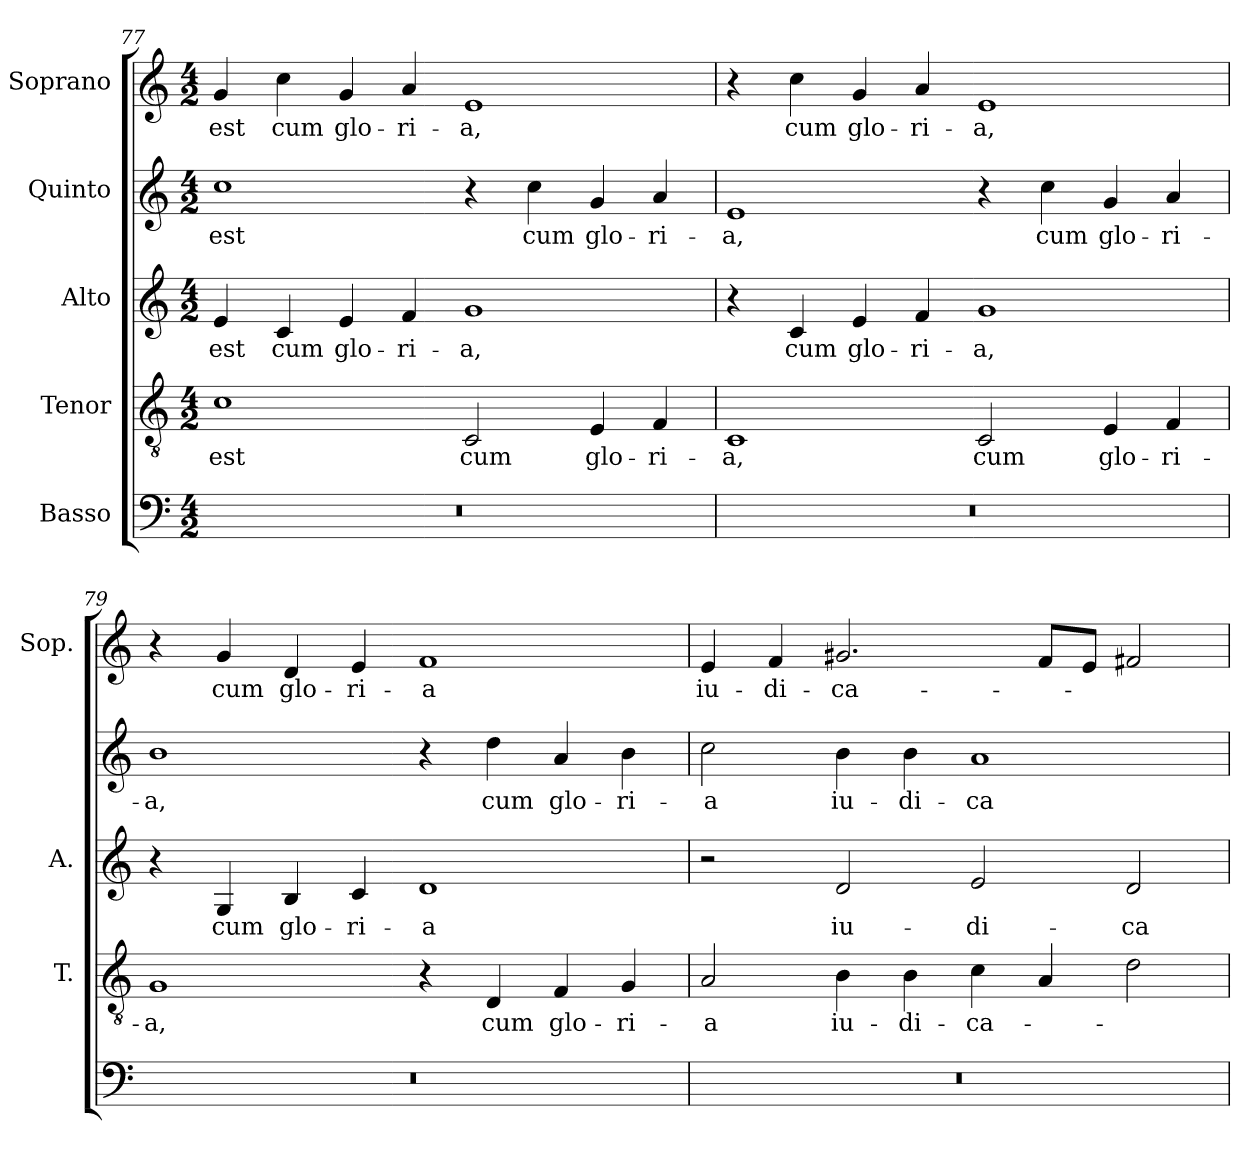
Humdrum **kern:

**kern	**kern	**text	**kern	**text	**kern	**text	**kern	**text
*part5	*part4	*part4	*part3	*part3	*part2	*part2	*part1	*part1
*staff5	*staff4	*staff4	*staff3	*staff3	*staff2	*staff2	*staff1	*staff1
*I"Basso	*I"Tenor	*	*I"Alto	*	*I"Quinto	*	*I"Soprano	*
*	*I'T.	*	*I'A.	*	*	*	*I'Sop.	*
*clefF4	*clefGv2	*	*clefG2	*	*clefG2	*	*clefG2	*
*	*ITrd7c12	*	*	*	*	*	*	*
*k[]	*k[]	*	*k[]	*	*k[]	*	*k[]	*
*C:	*C:	*	*C:	*	*C:	*	*C:	*
*M4/2	*M4/2	*	*M4/2	*	*M4/2	*	*M4/2	*
=77	=77	=77	=77	=77	=77	=77	=77	=77
!LO:N:vis=1	!	!	!	!	!	!	!	!
!	!	!LO:LY:b:color=#000000	!	!	!	!	!	!
!	!	!	!	!LO:LY:b:color=#000000	!	!	!	!
!	!	!	!	!	!	!LO:LY:b:color=#000000	!	!
!	!	!	!	!	!	!	!	!LO:LY:b:color=#000000
0r	1Ci	est	4ei/	est	1cci	est	4gi/	est
!	!	!	!	!LO:LY:b:color=#000000	!	!	!	!
!	!	!	!	!	!	!	!	!LO:LY:b:color=#000000
.	.	.	4ci/	cum	.	.	4cci\	cum
!	!	!	!	!LO:LY:b:color=#000000	!	!	!	!
!	!	!	!	!	!	!	!	!LO:LY:b:color=#000000
.	.	.	4ei/	glo-	.	.	4gi/	glo-
!	!	!	!	!LO:LY:b:color=#000000	!	!	!	!
!	!	!	!	!	!	!	!	!LO:LY:b:color=#000000
.	.	.	4fi/	-ri-	.	.	4ai/	-ri-
!	!	!LO:LY:b:color=#000000	!	!	!	!	!	!
!	!	!	!	!LO:LY:b:color=#000000	!	!	!	!
!	!	!	!	!	!	!	!	!LO:LY:b:color=#000000
.	2CCi/	cum	1gi	-a,	4r	.	1ei	-a,
!	!	!	!	!	!	!LO:LY:b:color=#000000	!	!
.	.	.	.	.	4cci\	cum	.	.
!	!	!LO:LY:b:color=#000000	!	!	!	!	!	!
!	!	!	!	!	!	!LO:LY:b:color=#000000	!	!
.	4EEi/	glo-	.	.	4gi/	glo-	.	.
!	!	!LO:LY:b:color=#000000	!	!	!	!	!	!
!	!	!	!	!	!	!LO:LY:b:color=#000000	!	!
.	4FFi/	-ri-	.	.	4ai/	-ri-	.	.
!!LO:LB:g=z
=78	=78	=78	=78	=78	=78	=78	=78	=78
!LO:N:vis=1	!	!	!	!	!	!	!	!
!	!	!LO:LY:b:color=#000000	!	!	!	!	!	!
!	!	!	!	!	!	!LO:LY:b:color=#000000	!	!
0r	1CCi	-a,	4r	.	1ei	-a,	4r	.
!	!	!	!	!LO:LY:b:color=#000000	!	!	!	!
!	!	!	!	!	!	!	!	!LO:LY:b:color=#000000
.	.	.	4ci/	cum	.	.	4cci\	cum
!	!	!	!	!LO:LY:b:color=#000000	!	!	!	!
!	!	!	!	!	!	!	!	!LO:LY:b:color=#000000
.	.	.	4ei/	glo-	.	.	4gi/	glo-
!	!	!	!	!LO:LY:b:color=#000000	!	!	!	!
!	!	!	!	!	!	!	!	!LO:LY:b:color=#000000
.	.	.	4fi/	-ri-	.	.	4ai/	-ri-
!	!	!LO:LY:b:color=#000000	!	!	!	!	!	!
!	!	!	!	!LO:LY:b:color=#000000	!	!	!	!
!	!	!	!	!	!	!	!	!LO:LY:b:color=#000000
.	2CCi/	cum	1gi	-a,	4r	.	1ei	-a,
!	!	!	!	!	!	!LO:LY:b:color=#000000	!	!
.	.	.	.	.	4cci\	cum	.	.
!	!	!LO:LY:b:color=#000000	!	!	!	!	!	!
!	!	!	!	!	!	!LO:LY:b:color=#000000	!	!
.	4EEi/	glo-	.	.	4gi/	glo-	.	.
!	!	!LO:LY:b:color=#000000	!	!	!	!	!	!
!	!	!	!	!	!	!LO:LY:b:color=#000000	!	!
.	4FFi/	-ri-	.	.	4ai/	-ri-	.	.
=79	=79	=79	=79	=79	=79	=79	=79	=79
!LO:N:vis=1	!	!	!	!	!	!	!	!
!	!	!LO:LY:b:color=#000000	!	!	!	!	!	!
!	!	!	!	!	!	!LO:LY:b:color=#000000	!	!
0r	1GGi	-a,	4r	.	1bi	-a,	4r	.
!	!	!	!	!LO:LY:b:color=#000000	!	!	!	!
!	!	!	!	!	!	!	!	!LO:LY:b:color=#000000
.	.	.	4Gi/	cum	.	.	4gi/	cum
!	!	!	!	!LO:LY:b:color=#000000	!	!	!	!
!	!	!	!	!	!	!	!	!LO:LY:b:color=#000000
.	.	.	4Bi/	glo-	.	.	4di/	glo-
!	!	!	!	!LO:LY:b:color=#000000	!	!	!	!
!	!	!	!	!	!	!	!	!LO:LY:b:color=#000000
.	.	.	4ci/	-ri-	.	.	4ei/	-ri-
!	!	!	!	!LO:LY:b:color=#000000	!	!	!	!
!	!	!	!	!	!	!	!	!LO:LY:b:color=#000000
.	4r	.	1di	-a	4r	.	1fi	-a
!	!	!LO:LY:b:color=#000000	!	!	!	!	!	!
!	!	!	!	!	!	!LO:LY:b:color=#000000	!	!
.	4DDi/	cum	.	.	4ddi\	cum	.	.
!	!	!LO:LY:b:color=#000000	!	!	!	!	!	!
!	!	!	!	!	!	!LO:LY:b:color=#000000	!	!
.	4FFi/	glo-	.	.	4ai/	glo-	.	.
!	!	!LO:LY:b:color=#000000	!	!	!	!	!	!
!	!	!	!	!	!	!LO:LY:b:color=#000000	!	!
.	4GGi/	-ri-	.	.	4bi\	-ri-	.	.
=80	=80	=80	=80	=80	=80	=80	=80	=80
!LO:N:vis=1	!	!	!	!	!	!	!	!
!	!	!LO:LY:b:color=#000000	!	!	!	!	!	!
!	!	!	!	!	!	!LO:LY:b:color=#000000	!	!
!	!	!	!	!	!	!	!	!LO:LY:b:color=#000000
0r	2AAi/	-a	2r	.	2cci\	-a	4ei/	iu-
!	!	!	!	!	!	!	!	!LO:LY:b:color=#000000
.	.	.	.	.	.	.	4fi/	-di-
!	!	!LO:LY:b:color=#000000	!	!	!	!	!	!
!	!	!	!	!LO:LY:b:color=#000000	!	!	!	!
!	!	!	!	!	!	!LO:LY:b:color=#000000	!	!
!	!	!	!	!	!	!	!	!LO:LY:b:color=#000000
.	4BBi\	iu-	2di/	iu-	4bi\	iu-	2.g#Xi/	-ca-
!	!	!LO:LY:b:color=#000000	!	!	!	!	!	!
!	!	!	!	!	!	!LO:LY:b:color=#000000	!	!
.	4BBi\	-di-	.	.	4bi\	-di-	.	.
!	!	!LO:LY:b:color=#000000	!	!	!	!	!	!
!	!	!	!	!LO:LY:b:color=#000000	!	!	!	!
!	!	!	!	!	!	!LO:LY:b:color=#000000	!	!
.	4Ci\	-ca-	2ei/	-di-	1ai	-ca-	.	.
.	4AAi/	.	.	.	.	.	8fi/L	.
.	.	.	.	.	.	.	8ei/J	.
!	!	!	!	!LO:LY:b:color=#000000	!	!	!	!
.	2Di\	.	2di/	-ca-	.	.	2f#Xi/	.
=	=	=	=	=	=	=	=	=
*-	*-	*-	*-	*-	*-	*-	*-	*-
